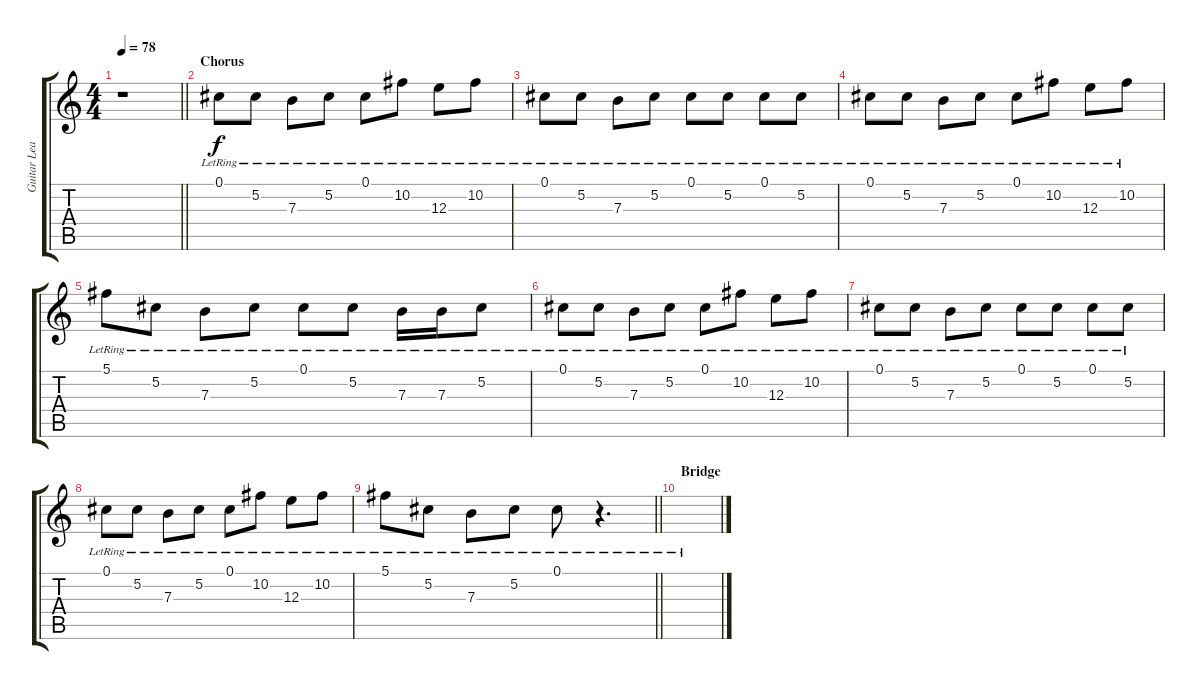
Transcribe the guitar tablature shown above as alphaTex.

\track ("Guitar Lead" "Guitar Lea") {instrument electricguitarclean}
\staff {score tabs}
\tuning (Db4 Ab3 E3 B2 Gb2 B1) {hide}
\ts (4 4)
\tempo 78
\clef g2
\barLineRight lightlight
\ks c
r.1{dy f} |
\section ("" "Chorus")
0.1{lr}.8 5.2{lr}.8 7.3{lr}.8 5.2{lr}.8 0.1{lr}.8 10.2{lr}.8 12.3{lr}.8 10.2{lr}.8 |
0.1{lr}.8 5.2{lr}.8 7.3{lr}.8 5.2{lr}.8 0.1{lr}.8 5.2{lr}.8 0.1{lr}.8 5.2{lr}.8 |
0.1{lr}.8 5.2{lr}.8 7.3{lr}.8 5.2{lr}.8 0.1{lr}.8 10.2{lr}.8 12.3{lr}.8 10.2{lr}.8 |
5.1{lr}.8 5.2{lr}.8 7.3{lr}.8 5.2{lr}.8 0.1{lr}.8 5.2{lr}.8 7.3{lr}.16 7.3{lr}.16 5.2{lr}.8 |
0.1{lr}.8 5.2{lr}.8 7.3{lr}.8 5.2{lr}.8 0.1{lr}.8 10.2{lr}.8 12.3{lr}.8 10.2{lr}.8 |
0.1{lr}.8 5.2{lr}.8 7.3{lr}.8 5.2{lr}.8 0.1{lr}.8 5.2{lr}.8 0.1{lr}.8 5.2{lr}.8 |
0.1{lr}.8 5.2{lr}.8 7.3{lr}.8 5.2{lr}.8 0.1{lr}.8 10.2{lr}.8 12.3{lr}.8 10.2{lr}.8 |
\barLineRight lightlight
5.1{lr}.8 5.2{lr}.8 7.3{lr}.8 5.2{lr}.8 0.1{lr}.8 r.4{d} |
\section ("" "Bridge")
